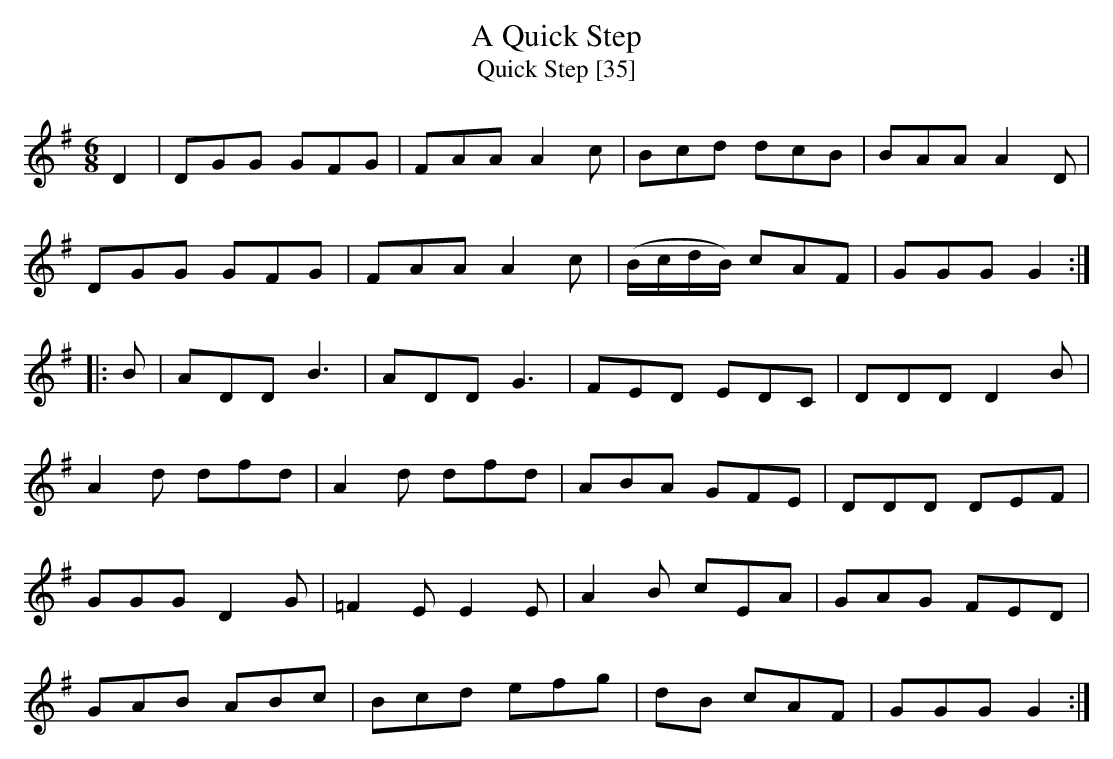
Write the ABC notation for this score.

X:1
T:Quick Step, A
T:Quick Step [35]
M:6/8
L:1/8
K:G
D2|DGG GFG|FAA A2c|Bcd dcB|BAA A2D|
DGG GFG|FAA A2c|(B/c/d/B/) cAF| GGG G2:|
|:B|ADD B3|ADD G3|FED EDC|DDD D2B|
A2d dfd|A2d dfd|ABA GFE|DDD DEF|
GGG D2G|=F2E E2E|A2B cEA|GAG FED|
GAB ABc|Bcd efg|dB cAF|GGG G2:|
